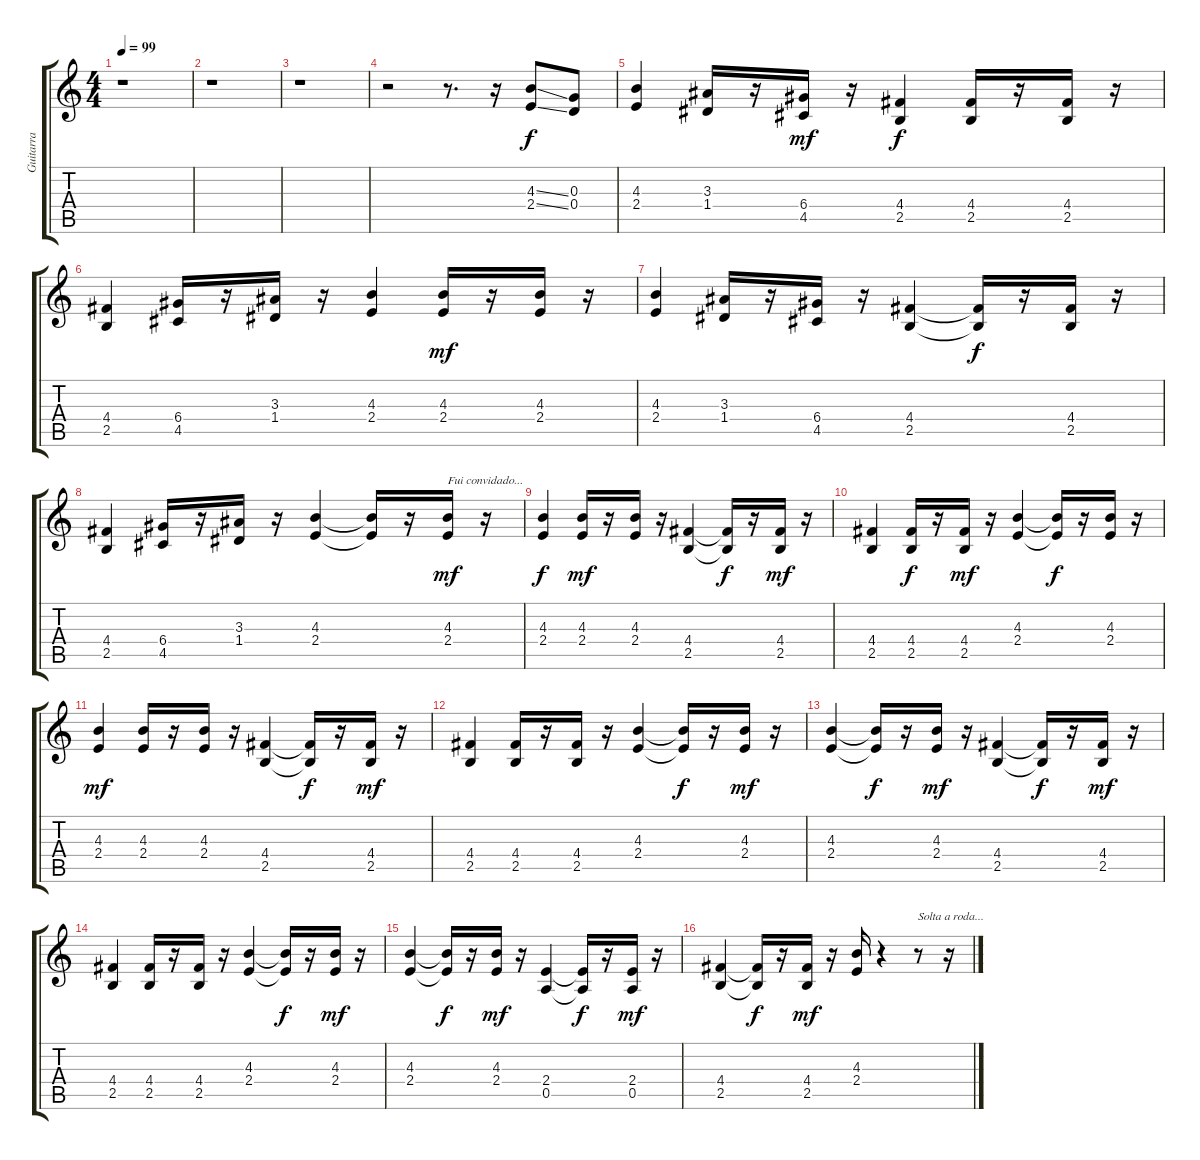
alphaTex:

\track ("Guitarra" "Guitarra") {instrument overdrivenguitar}
\staff {score tabs}
\tuning (E4 B3 G3 D3 A2 E2) {hide}
\ts (4 4)
\tempo 99
\clef g2
\ks c
r.1{dy f instrument overdrivenguitar} |
r.1 |
r.1 |
r.2 r.8{d} r.16 (4.3{ss} 2.4{ss}).8 (0.3 0.4).8 |
(4.3 2.4).4 (3.3 1.4).16 r.16 (6.4 4.5).16{dy mf} r.16 (4.4 2.5).4{dy f} (4.4 2.5).16 r.16 (4.4 2.5).16 r.16 |
(4.4 2.5).4 (6.4 4.5).16 r.16 (3.3 1.4).16 r.16 (4.3 2.4).4 (4.3 2.4).16{dy mf} r.16 (4.3 2.4).16 r.16 |
(4.3 2.4).4 (3.3 1.4).16 r.16 (6.4 4.5).16 r.16 (4.4 2.5).4 (4.4{t} 2.5{t}).16{dy f} r.16 (4.4 2.5).16 r.16 |
(4.4 2.5).4 (6.4 4.5).16 r.16 (3.3 1.4).16 r.16 (4.3 2.4).4 (4.3{t} 2.4{t}).16 r.16 (4.3 2.4).16{txt "Fui convidado..." dy mf} r.16 |
(4.3 2.4).4{dy f} (4.3 2.4).16{dy mf} r.16 (4.3 2.4).16 r.16 (4.4 2.5).4 (4.4{t} 2.5{t}).16{dy f} r.16 (4.4 2.5).16{dy mf} r.16 |
(4.4 2.5).4 (4.4 2.5).16{dy f} r.16 (4.4 2.5).16{dy mf} r.16 (4.3 2.4).4 (4.3{t} 2.4{t}).16{dy f} r.16 (4.3 2.4).16 r.16 |
(4.3 2.4).4{dy mf} (4.3 2.4).16 r.16 (4.3 2.4).16 r.16 (4.4 2.5).4 (4.4{t} 2.5{t}).16{dy f} r.16 (4.4 2.5).16{dy mf} r.16 |
(4.4 2.5).4 (4.4 2.5).16 r.16 (4.4 2.5).16 r.16 (4.3 2.4).4 (4.3{t} 2.4{t}).16{dy f} r.16 (4.3 2.4).16{dy mf} r.16 |
(4.3 2.4).4 (4.3{t} 2.4{t}).16{dy f} r.16 (4.3 2.4).16{dy mf} r.16 (4.4 2.5).4 (4.4{t} 2.5{t}).16{dy f} r.16 (4.4 2.5).16{dy mf} r.16 |
(4.4 2.5).4 (4.4 2.5).16 r.16 (4.4 2.5).16 r.16 (4.3 2.4).4 (4.3{t} 2.4{t}).16{dy f} r.16 (4.3 2.4).16{dy mf} r.16 |
(4.3 2.4).4 (4.3{t} 2.4{t}).16{dy f} r.16 (4.3 2.4).16{dy mf} r.16 (2.4 0.5).4 (2.4{t} 0.5{t}).16{dy f} r.16 (2.4 0.5).16{dy mf} r.16 |
(4.4 2.5).4 (4.4{t} 2.5{t}).16{dy f} r.16 (4.4 2.5).16{dy mf} r.16 (4.3 2.4).16 r.4 r.8{txt "Solta a roda..."} r.16
